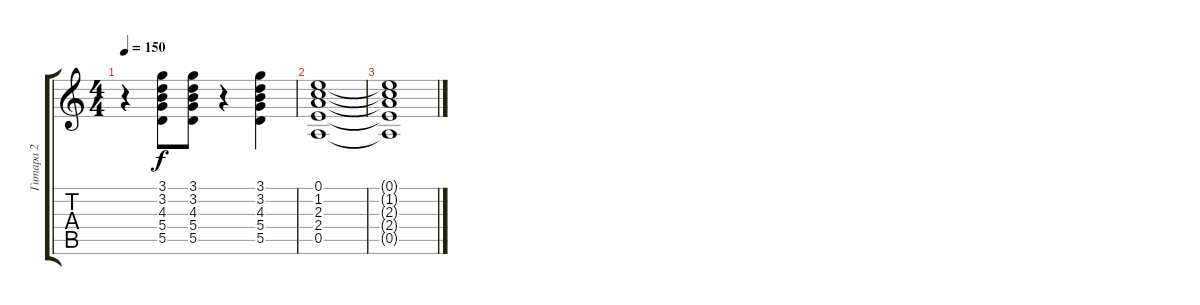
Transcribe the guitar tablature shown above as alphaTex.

\track ("Гитара 2" "Гитара 2") {instrument acousticguitarnylon}
\staff {score tabs}
\tuning (E4 B3 G3 D3 A2 E2) {hide}
\ts (4 4)
\tempo 150
\clef g2
\ks c
r.4{dy f} (3.1 3.2 4.3 5.4 5.5).8 (3.1 3.2 4.3 5.4 5.5).8 r.4 (3.1 3.2 4.3 5.4 5.5).4 |
(0.1 1.2 2.3 2.4 0.5).1 |
(0.1{t} 1.2{t} 2.3{t} 2.4{t} 0.5{t}).1
